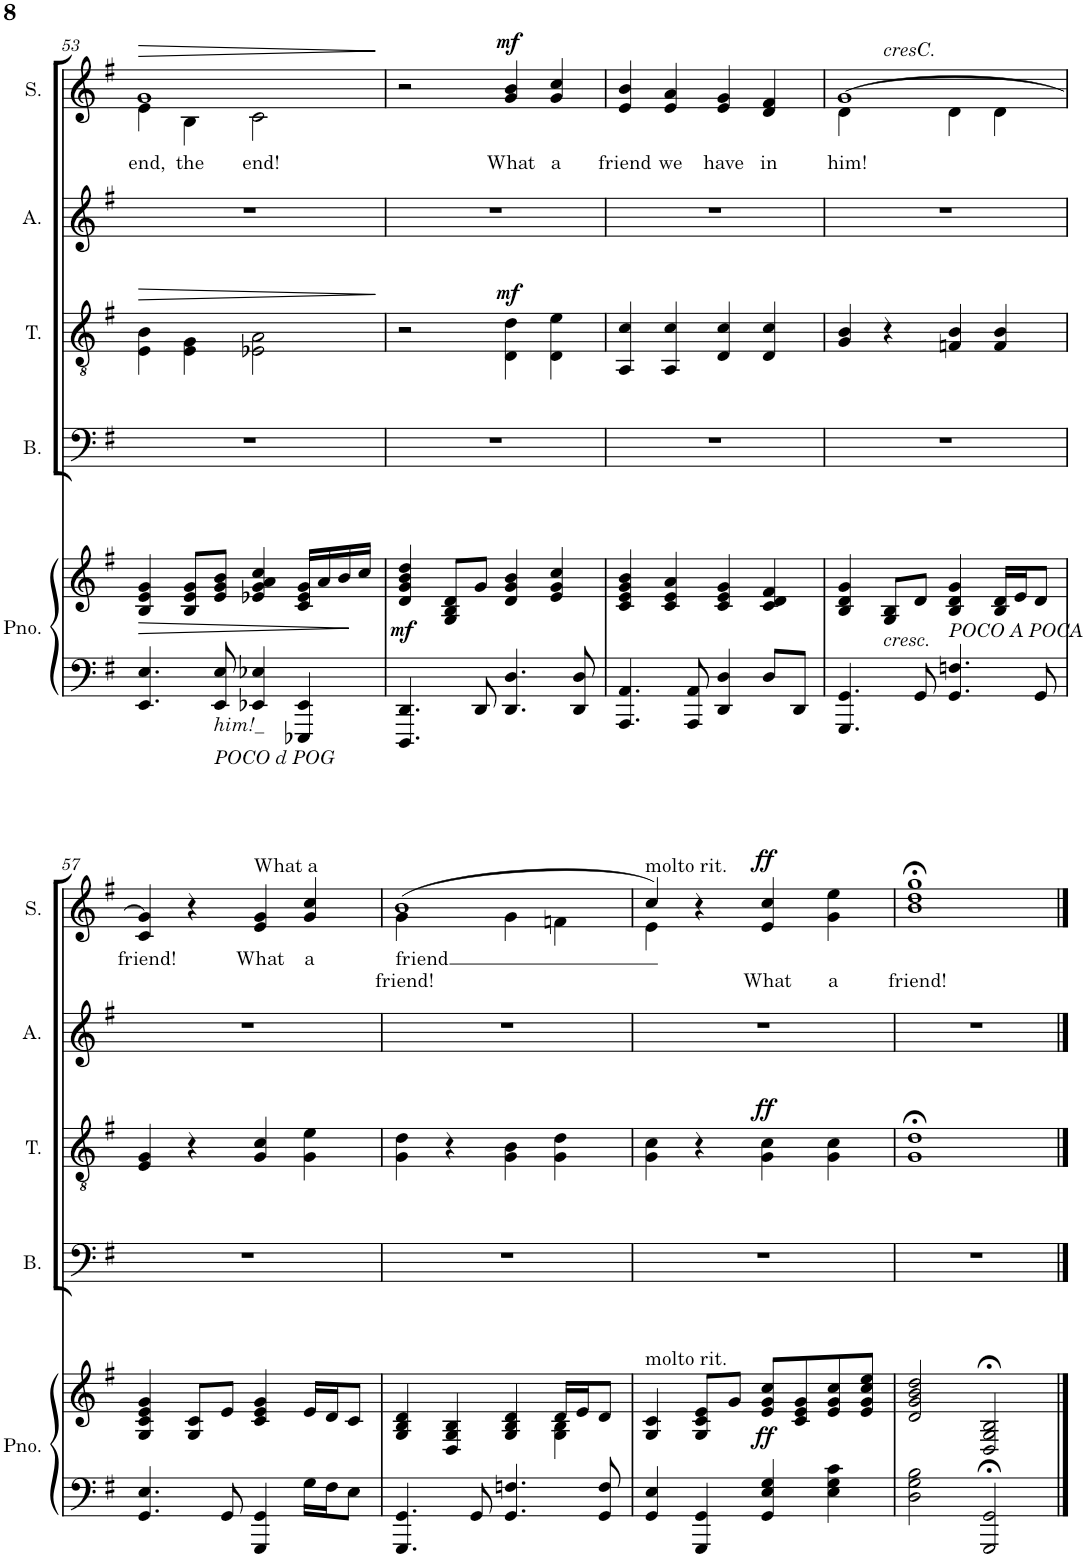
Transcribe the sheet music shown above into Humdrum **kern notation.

**kern	**kern	**dynam	**kern	**kern	**dynam	**kern	**kern	**text	**text	**dynam
*part5	*part5	*part5	*part4	*part3	*part3	*part2	*part1	*part1	*part1	*part1
*staff6	*staff5	*staff5/6	*staff4	*staff3	*staff3	*staff2	*staff1	*staff1	*staff1	*staff1
*I"Piano	*	*	*I"Bass	*I"Tenor	*	*I"Alto	*I"Soprano	*	*	*
*I'Pno.	*	*	*I'B.	*I'T.	*	*I'A.	*I'S.	*	*	*
!!LO:PB:g=z
*clefF4	*clefG2	*	*clefF4	*clefGv2	*	*clefG2	*clefG2	*	*	*
*k[f#]	*k[f#]	*	*k[f#]	*k[f#]	*	*k[f#]	*k[f#]	*	*	*
*M4/4	*M4/4	*	*M4/4	*M4/4	*	*M4/4	*M4/4	*	*	*
=53	=53	=53	=53	=53	=53	=53	=53	=53	=53	=53
!	!	!LO:HP:b	!	!	!LO:HP:b	!	!	!LO:LY:b	!	!LO:HP:b
*	*	*	*	*	*	*	*^	*	*	*
4.EE/ 4.E/	4B/ 4e/ 4g/	>	1r	4E\ 4B\	>	1r	1g	4e\	end,	.	>
!	!	!	!	!	!	!	!	!	!LO:LY:b	!	!
.	8B/ 8e/ 8g/L	.	.	4E\ 4G\	.	.	.	4B\	the	.	.
!LO:TX:b:i:t=POCO d POG	!	!	!	!	!	!	!	!	!	!	!
!LO:TX:b:i:t=him!_	!	!	!	!	!	!	!	!	!	!	!
8EE/ 8E/	8e/ 8g/ 8b/J	.	.	.	.	.	.	.	.	.	.
!	!	!	!	!	!	!	!	!	!LO:LY:b	!	!
4EE-X/ 4E-X/	4e-X/ 4g/ 4a/ 4cc/	.	.	2E-X\ 2A\	.	.	.	2c\	end!	.	.
4EEE-X/ 4EE-/	16c/ 16e-/ 16g/LL	.	.	.	.	.	.	.	.	.	.
.	16a/	.	.	.	.	.	.	.	.	.	.
.	16b/	.	.	.	.	.	.	.	.	.	.
.	16cc/JJ	]	.	.	.	.	.	.	.	.	.
*	*	*	*	*	*	*	*v	*v	*	*	*
.	.	.	.	.	]	.	.	.	.	]
=54	=54	=54	=54	=54	=54	=54	=54	=54	=54	=54
!	!	!LO:DY:b	!	!	!	!	!	!	!	!
4.DDD/ 4.DD/	4d/ 4g/ 4b/ 4dd/	mf	1r	2r	.	1r	2r	.	.	.
.	8G/ 8B/ 8d/L	.	.	.	.	.	.	.	.	.
8DD/	8g/J	.	.	.	.	.	.	.	.	.
!	!	!	!	!	!LO:DY:a	!	!	!LO:LY:b	!	!LO:DY:a
4.DD/ 4.D/	4d/ 4g/ 4b/	.	.	4D\ 4d\	mf	.	4g/ 4b/	What	.	mf
!	!	!	!	!	!	!	!	!LO:LY:b	!	!
.	4e/ 4g/ 4cc/	.	.	4D\ 4e\	.	.	4g/ 4cc/	a	.	.
8DD/ 8D/	.	.	.	.	.	.	.	.	.	.
=55	=55	=55	=55	=55	=55	=55	=55	=55	=55	=55
!	!	!	!	!	!	!	!	!LO:LY:b	!	!
4.AAA/ 4.AA/	4c/ 4e/ 4g/ 4b/	.	1r	4AA/ 4c/	.	1r	4e/ 4b/	friend	.	.
!	!	!	!	!	!	!	!	!LO:LY:b	!	!
.	4c/ 4e/ 4a/	.	.	4AA/ 4c/	.	.	4e/ 4a/	we	.	.
8AAA/ 8AA/	.	.	.	.	.	.	.	.	.	.
!	!	!	!	!	!	!	!	!LO:LY:b	!	!
4DD/ 4D/	4c/ 4e/ 4g/	.	.	4D/ 4c/	.	.	4e/ 4g/	have	.	.
!	!	!	!	!	!	!	!	!LO:LY:b	!	!
8D/L	4c/ 4d/ 4f#/	.	.	4D/ 4c/	.	.	4d/ 4f#/	in	.	.
8DD/J	.	.	.	.	.	.	.	.	.	.
=56	=56	=56	=56	=56	=56	=56	=56	=56	=56	=56
!	!	!	!	!	!	!	!	!LO:LY:b	!	!
*	*	*	*	*	*	*	*^	*	*	*
4.GGG/ 4.GG/	4B/ 4d/ 4g/	.	1r	4G/ 4B/	.	1r	[1g	4d\	him!	.	.
!	!	!	!	!	!	!	!	!LO:TX:a:i:t=cresC.	!	!	!
!	!LO:TX:b:i:t=cresc.	!	!	!	!	!	!	!	!	!	!
.	8G/ 8B/L	.	.	4r	.	.	.	4ryy	.	.	.
8GG/	8d/J	.	.	.	.	.	.	.	.	.	.
!	!LO:TX:b:i:t=POCO A POCA	!	!	!	!	!	!	!	!	!	!
4.GG/ 4.Fn/	4B/ 4d/ 4g/	.	.	4Fn/ 4B/	.	.	.	4d\	.	.	.
.	16B/ 16d/LL	.	.	4F/ 4B/	.	.	.	4d\	.	.	.
.	16e/J	.	.	.	.	.	.	.	.	.	.
8GG/	8d/J	.	.	.	.	.	.	.	.	.	.
*	*	*	*	*	*	*	*v	*v	*	*	*
!!LO:LB:g=z
=57	=57	=57	=57	=57	=57	=57	=57	=57	=57	=57
!	!	!	!	!	!	!	!	!LO:LY:b	!	!
4.GG/ 4.E/	4G/ 4c/ 4e/ 4g/	.	1r	4E/ 4G/	.	1r	4c/ 4g/]	friend!	.	.
.	8G/ 8c/L	.	.	4r	.	.	4r	.	.	.
8GG/	8e/J	.	.	.	.	.	.	.	.	.
!	!	!	!	!	!	!	!LO:TX:a:t=What a	!	!	!
!	!	!	!	!	!	!	!	!LO:LY:b	!	!
4GGG/ 4GG/	4c/ 4e/ 4g/	.	.	4G/ 4c/	.	.	4e/ 4g/	What	.	.
!	!	!	!	!	!	!	!	!LO:LY:b	!	!
16G\LL	16e/LL	.	.	4G\ 4e\	.	.	4g/ 4cc/	a	.	.
16F#\J	16d/J	.	.	.	.	.	.	.	.	.
8E\J	8c/J	.	.	.	.	.	.	.	.	.
=58	=58	=58	=58	=58	=58	=58	=58	=58	=58	=58
*	*^	*	*	*	*	*	*	*	*	*
!	!	!	!	!	!	!	!	!	!LO:LY:b	!LO:LY:b	!
*	*	*	*	*	*	*	*	*^	*	*	*
4.GGG/ 4.GG/	4G/ 4B/ 4d/	2ryy	.	1r	4G\ 4d\	.	1r	(>1b	4g\	friend	friend!	.
.	4D/ 4G/ 4B/	.	.	.	4r	.	.	.	4ryy	.	.	.
8GG/	.	.	.	.	.	.	.	.	.	.	.	.
4.GG/ 4.Fn/	4G/ 4B/ 4d/	4ryy	.	.	4G\ 4B\	.	.	.	4g\	.	.	.
.	16d/LL	4G\ 4B\	.	.	4G\ 4d\	.	.	.	4fn\	.	.	.
.	16e/J	.	.	.	.	.	.	.	.	.	.	.
8GG/ 8F/	8d/J	.	.	.	.	.	.	.	.	.	.	.
*	*v	*v	*	*	*	*	*	*	*	*	*	*
=59	=59	=59	=59	=59	=59	=59	=59	=59	=59	=59	=59
!	!	!	!	!	!	!	!LO:TX:a:t=molto rit.	!	!	!	!
!	!LO:TX:a:t=molto rit.	!	!	!	!	!	!	!	!	!	!
4GG/ 4E/	4G/ 4c/	.	1r	4G\ 4c\	.	1r	4cc/)	4e\	.	.	.
4GGG/ 4GG/	8G/ 8c/ 8e/L	.	.	4r	.	.	4r	2.ryy	.	.	.
.	8g/J	.	.	.	.	.	.	.	.	.	.
!	!	!LO:DY:a=2	!	!	!LO:DY:a	!	!	!	!	!LO:LY:b	!LO:DY:a
4GG/ 4E/ 4G/	8e/ 8g/ 8cc/L	ff	.	4G\ 4c\	ff	.	4e/ 4cc/	.	.	What	ff
.	8c/ 8e/ 8g/	.	.	.	.	.	.	.	.	.	.
!	!	!	!	!	!	!	!	!	!	!LO:LY:b	!
4E\ 4G\ 4c\	8e/ 8g/ 8cc/	.	.	4G\ 4c\	.	.	4g\ 4ee\	.	.	a	.
.	8e/ 8g/ 8cc/ 8ee/J	.	.	.	.	.	.	.	.	.	.
=60	=60	=60	=60	=60	=60	=60	=60	=60	=60	=60	=60
*	*	*	*	*^	*	*	*	*	*	*	*
!	!	!	!	!	!	!	!	!	!	!	!LO:LY:b	!
2D\ 2G\ 2B\	2d/ 2g/ 2b/ 2dd/	.	1r	1d;<	1G	.	1r	1dd;< 1gg;<	1b	.	friend!	.
2GGG/;< 2GG/;<	2D/;< 2G/;< 2B/;<	.	.	.	.	.	.	.	.	.	.	.
*	*	*	*	*v	*v	*	*	*v	*v	*	*	*
==	==	==	==	==	==	==	==	==	==	==
*-	*-	*-	*-	*-	*-	*-	*-	*-	*-	*-
